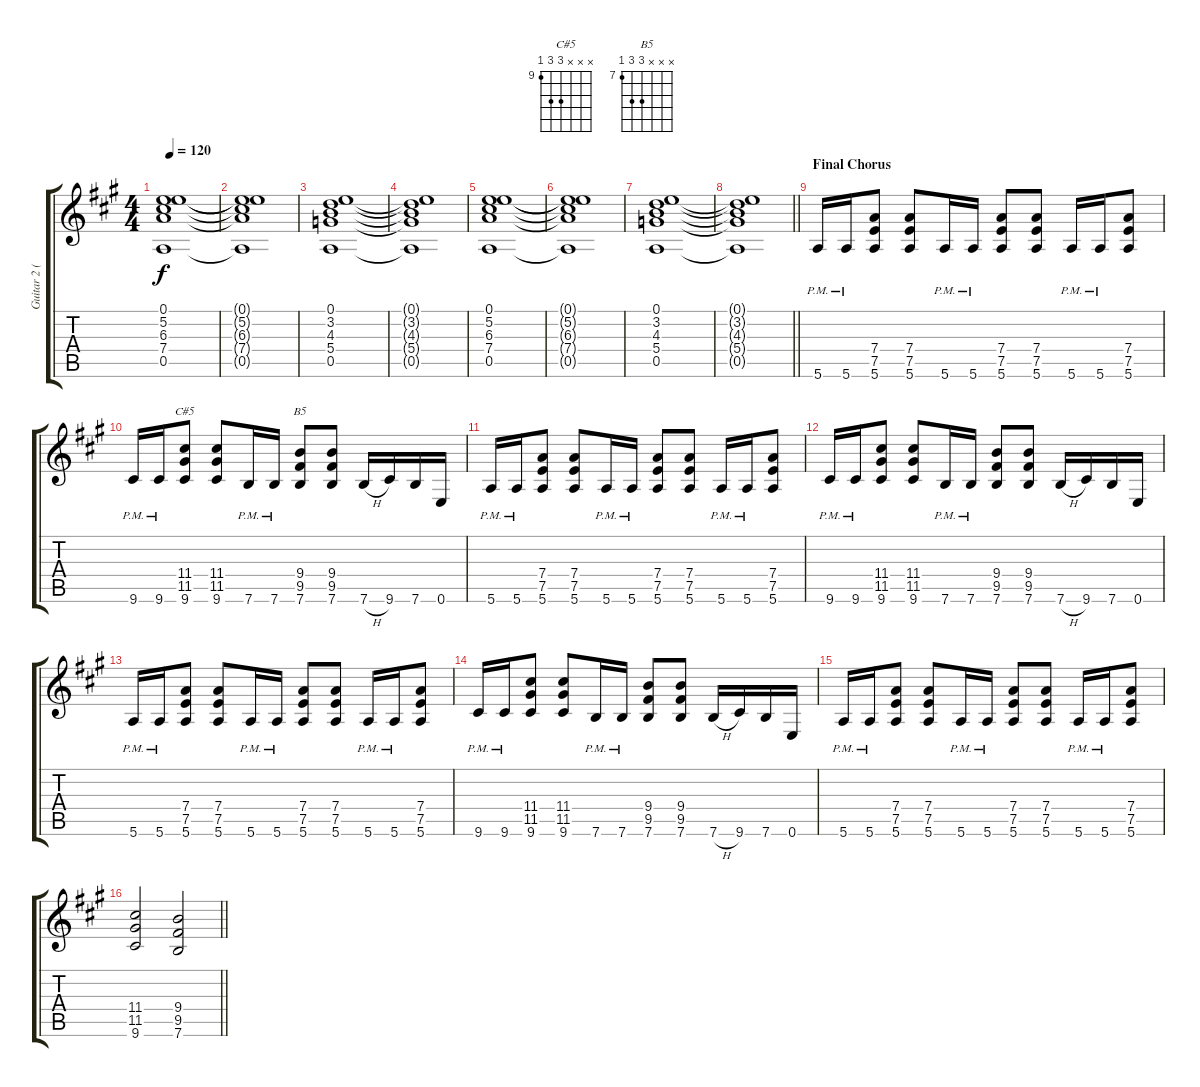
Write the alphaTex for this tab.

\track ("Guitar 2 (Dan)" "Guitar 2 (") {instrument overdrivenguitar}
\staff {score tabs}
\tuning (E4 B3 G3 D3 A2 E2) {hide}
\chord ("C#5" x x x 11 11 9) {firstfret 9}
\chord ("B5" x x x 9 9 7) {firstfret 7}
\ts (4 4)
\tempo 120
\clef g2
\ks a
(0.1 5.2 6.3 7.4 0.5).1{dy f} |
(0.1{t} 5.2{t} 6.3{t} 7.4{t} 0.5{t}).1 |
(0.1 3.2 4.3 5.4 0.5).1 |
(0.1{t} 3.2{t} 4.3{t} 5.4{t} 0.5{t}).1 |
(0.1 5.2 6.3 7.4 0.5).1 |
(0.1{t} 5.2{t} 6.3{t} 7.4{t} 0.5{t}).1 |
(0.1 3.2 4.3 5.4 0.5).1 |
\barLineRight lightlight
(0.1{t} 3.2{t} 4.3{t} 5.4{t} 0.5{t}).1 |
\section ("" "Final Chorus")
5.6{pm}.16 5.6{pm}.16 (7.4 7.5 5.6).8 (7.4 7.5 5.6).8 5.6{pm}.16 5.6{pm}.16 (7.4 7.5 5.6).8 (7.4 7.5 5.6).8 5.6{pm}.16 5.6{pm}.16 (7.4 7.5 5.6).8 |
9.6{pm}.16 9.6{pm}.16 (11.4 11.5 9.6).8{ch "C#5"} (11.4 11.5 9.6).8 7.6{pm}.16 7.6{pm}.16 (9.4 9.5 7.6).8{ch "B5"} (9.4 9.5 7.6).8 7.6{h}.16 9.6.16 7.6.16 0.6.16 |
5.6{pm}.16 5.6{pm}.16 (7.4 7.5 5.6).8 (7.4 7.5 5.6).8 5.6{pm}.16 5.6{pm}.16 (7.4 7.5 5.6).8 (7.4 7.5 5.6).8 5.6{pm}.16 5.6{pm}.16 (7.4 7.5 5.6).8 |
9.6{pm}.16 9.6{pm}.16 (11.4 11.5 9.6).8 (11.4 11.5 9.6).8 7.6{pm}.16 7.6{pm}.16 (9.4 9.5 7.6).8 (9.4 9.5 7.6).8 7.6{h}.16 9.6.16 7.6.16 0.6.16 |
5.6{pm}.16 5.6{pm}.16 (7.4 7.5 5.6).8 (7.4 7.5 5.6).8 5.6{pm}.16 5.6{pm}.16 (7.4 7.5 5.6).8 (7.4 7.5 5.6).8 5.6{pm}.16 5.6{pm}.16 (7.4 7.5 5.6).8 |
9.6{pm}.16 9.6{pm}.16 (11.4 11.5 9.6).8 (11.4 11.5 9.6).8 7.6{pm}.16 7.6{pm}.16 (9.4 9.5 7.6).8 (9.4 9.5 7.6).8 7.6{h}.16 9.6.16 7.6.16 0.6.16 |
5.6{pm}.16 5.6{pm}.16 (7.4 7.5 5.6).8 (7.4 7.5 5.6).8 5.6{pm}.16 5.6{pm}.16 (7.4 7.5 5.6).8 (7.4 7.5 5.6).8 5.6{pm}.16 5.6{pm}.16 (7.4 7.5 5.6).8 |
\barLineRight lightlight
(11.4 11.5 9.6).2 (9.4 9.5 7.6).2
